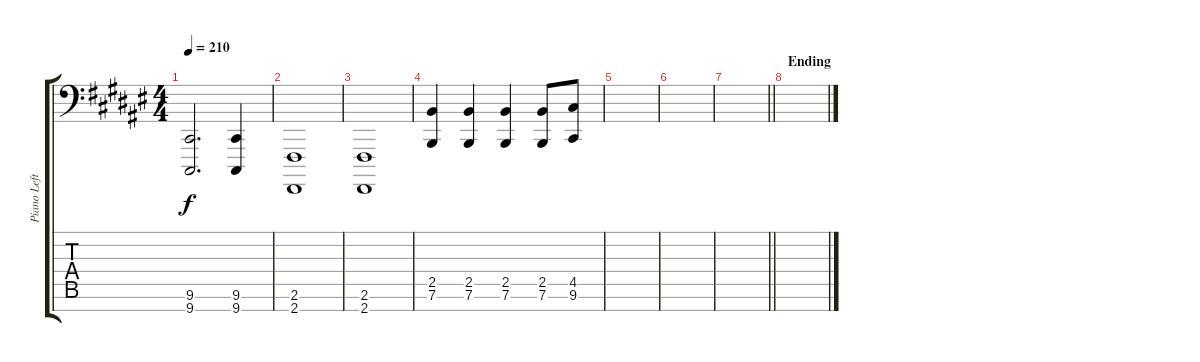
\track ("Piano Left (Kotobuki Tsumugi)" "Piano Left") {instrument acousticgrandpiano}
\staff {score tabs}
\tuning (E4 B3 G3 D3 A2 E1 E0) {hide}
\ts (4 4)
\tempo 210
\clef f4
\ks f#
(9.6 9.7).2{d dy f} (9.6 9.7).4 |
(2.6 2.7).1 |
(2.6 2.7).1 |
(2.5 7.6).4 (2.5 7.6).4 (2.5 7.6).4 (2.5 7.6).8 (4.5 9.6).8 |
|
|
\barLineRight lightlight
|
\section ("" "Ending")
